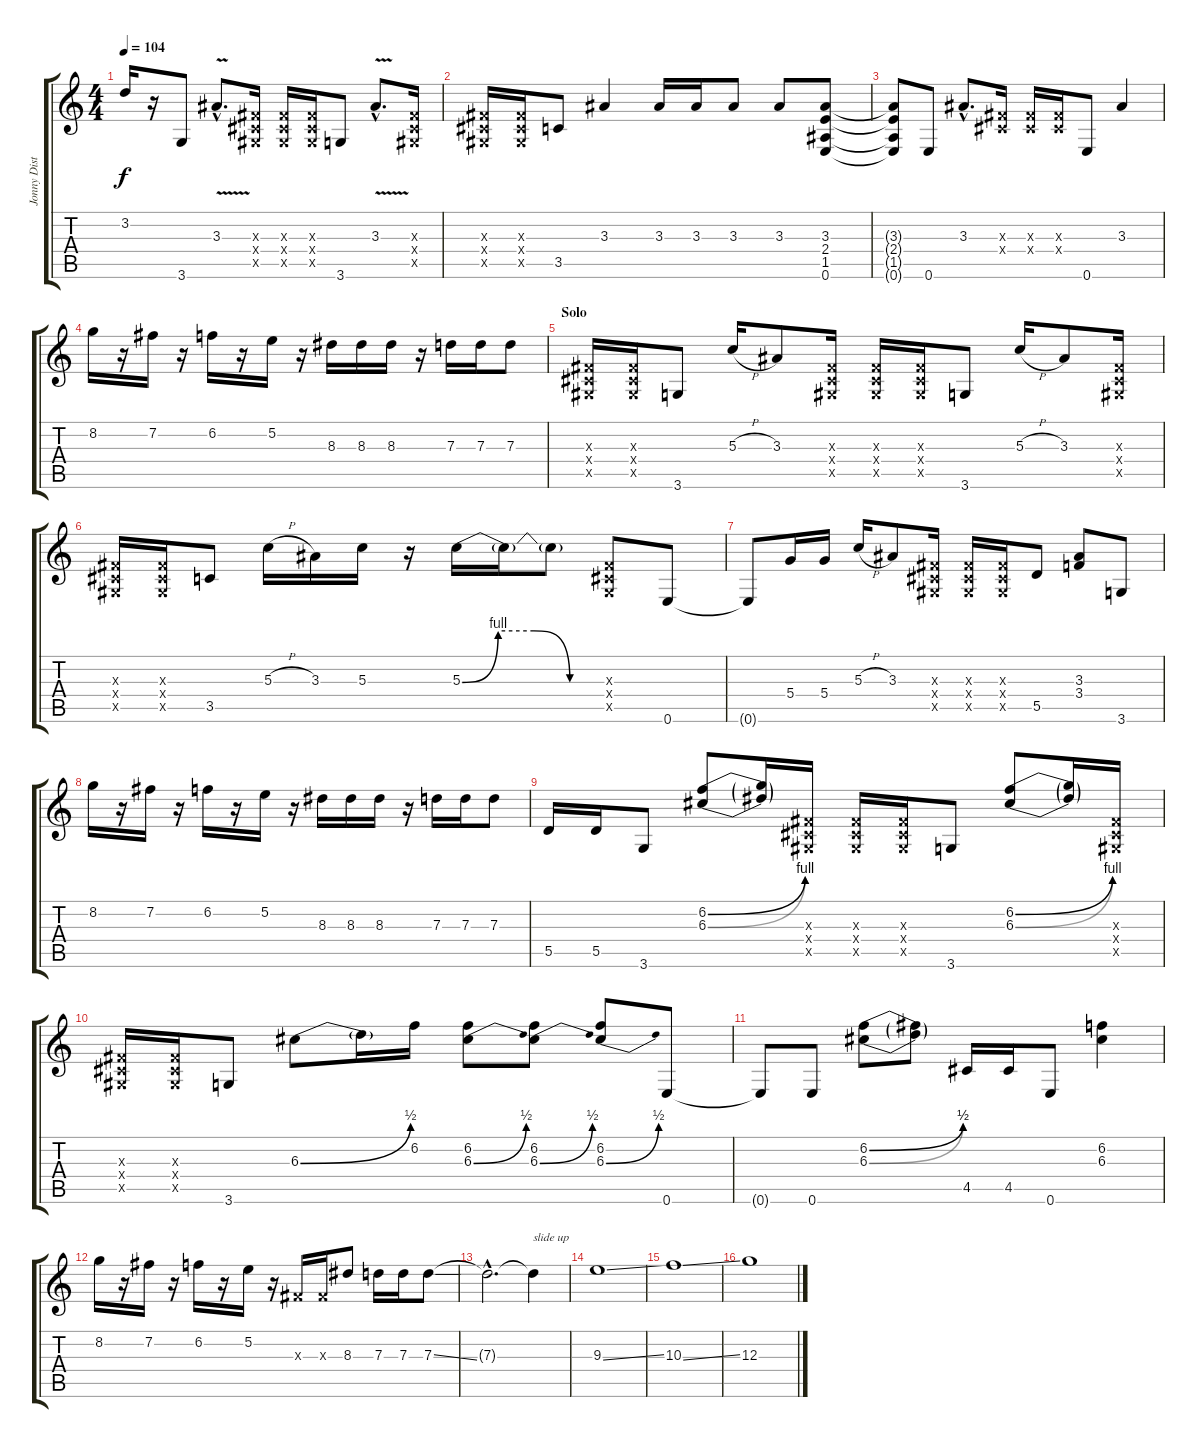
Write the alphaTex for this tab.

\track ("Jonny Distorted" "Jonny Dist") {instrument distortionguitar}
\staff {score tabs}
\tuning (E4 B3 G3 D3 A2 E2) {hide}
\ts (4 4)
\tempo 104
\clef g2
\ks c
3.2.16{dy f} r.16 3.6.8 3.3{v hac}.8{d} (-1.3{x} -1.4{x} -1.5{x}).16 (-1.3{x} -1.4{x} -1.5{x}).16 (-1.3{x} -1.4{x} -1.5{x}).16 3.6.8 3.3{v hac}.8{d} (-1.3{x} -1.4{x} -1.5{x}).16 |
(-1.3{x} -1.4{x} -1.5{x}).16 (-1.3{x} -1.4{x} -1.5{x}).16 3.5.8 3.3.4 3.3.16 3.3.16 3.3.8 3.3.8 (3.3 2.4 1.5 0.6).8 |
(3.3{t} 2.4{t} 1.5{t} 0.6{t}).8 0.6.8 3.3{hac}.8{d} (-1.3{x} -1.4{x}).16 (-1.3{x} -1.4{x}).16 (-1.3{x} -1.4{x}).16 0.6.8 3.3.4 |
8.2.16 r.16 7.2.16 r.16 6.2.16 r.16 5.2.16 r.16 8.3.16 8.3.16 8.3.16 r.16 7.3.16 7.3.16 7.3.8 |
\section ("" "Solo")
(-1.3{x} -1.4{x} -1.5{x}).16 (-1.3{x} -1.4{x} -1.5{x}).16 3.6.8 5.3{h}.16 3.3.8 (-1.3{x} -1.4{x} -1.5{x}).16 (-1.3{x} -1.4{x} -1.5{x}).16 (-1.3{x} -1.4{x} -1.5{x}).16 3.6.8 5.3{h}.16 3.3.8 (-1.3{x} -1.4{x} -1.5{x}).16 |
(-1.3{x} -1.4{x} -1.5{x}).16 (-1.3{x} -1.4{x} -1.5{x}).16 3.5.8 5.3{h}.16 3.3.16 5.3.16 r.16 5.3{be (custom 0 0 15 4 30 4 45 0 60 0)}.16 5.3{t}.16 5.3{t}.8 (-1.3{x} -1.4{x} -1.5{x}).8 0.6.8 |
0.6{t}.8 5.4.16 5.4.16 5.3{h}.16 3.3.8 (-1.3{x} -1.4{x} -1.5{x}).16 (-1.3{x} -1.4{x} -1.5{x}).16 (-1.3{x} -1.4{x} -1.5{x}).16 5.5.8 (3.3 3.4).8 3.6.8 |
8.2.16 r.16 7.2.16 r.16 6.2.16 r.16 5.2.16 r.16 8.3.16 8.3.16 8.3.16 r.16 7.3.16 7.3.16 7.3.8 |
5.5.16 5.5.16 3.6.8 (6.2{be (bend 0 0 60 4)} 6.3{be (bend 0 0 60 4)}).8 (6.2{t} 6.3{t}).16 (-1.3{x} -1.4{x} -1.5{x}).16 (-1.3{x} -1.4{x} -1.5{x}).16 (-1.3{x} -1.4{x} -1.5{x}).16 3.6.8 (6.2{be (bend 0 0 60 4)} 6.3{be (bend 0 0 60 4)}).8 (6.2{t} 6.3{t}).16 (-1.3{x} -1.4{x} -1.5{x}).16 |
(-1.3{x} -1.4{x} -1.5{x}).16 (-1.3{x} -1.4{x} -1.5{x}).16 3.6.8 6.3{be (bend 0 0 60 2)}.8 6.3{t}.16 6.2.16 (6.2 6.3{be (bend 0 0 60 2)}).8 (6.2 6.3{be (bend 0 0 60 2)}).8 (6.2 6.3{be (bend 0 0 60 2)}).8 0.6.8 |
0.6{t}.8 0.6.8 (6.2{be (bend 0 0 60 2)} 6.3{be (bend 0 0 60 2)}).8 (6.2{t} 6.3{t}).8 4.5.16 4.5.16 0.6.8 (6.2 6.3).4 |
8.2.16 r.16 7.2.16 r.16 6.2.16 r.16 5.2.16 r.16 -1.3{x}.16 -1.3{x}.16 8.3.8 7.3.16 7.3.16 7.3{ss}.8 |
7.3{hac t}.2{d} 7.3{t}.4{txt "slide up"} |
9.3{ss}.1 |
10.3{ss}.1 |
12.3{ss}.1
